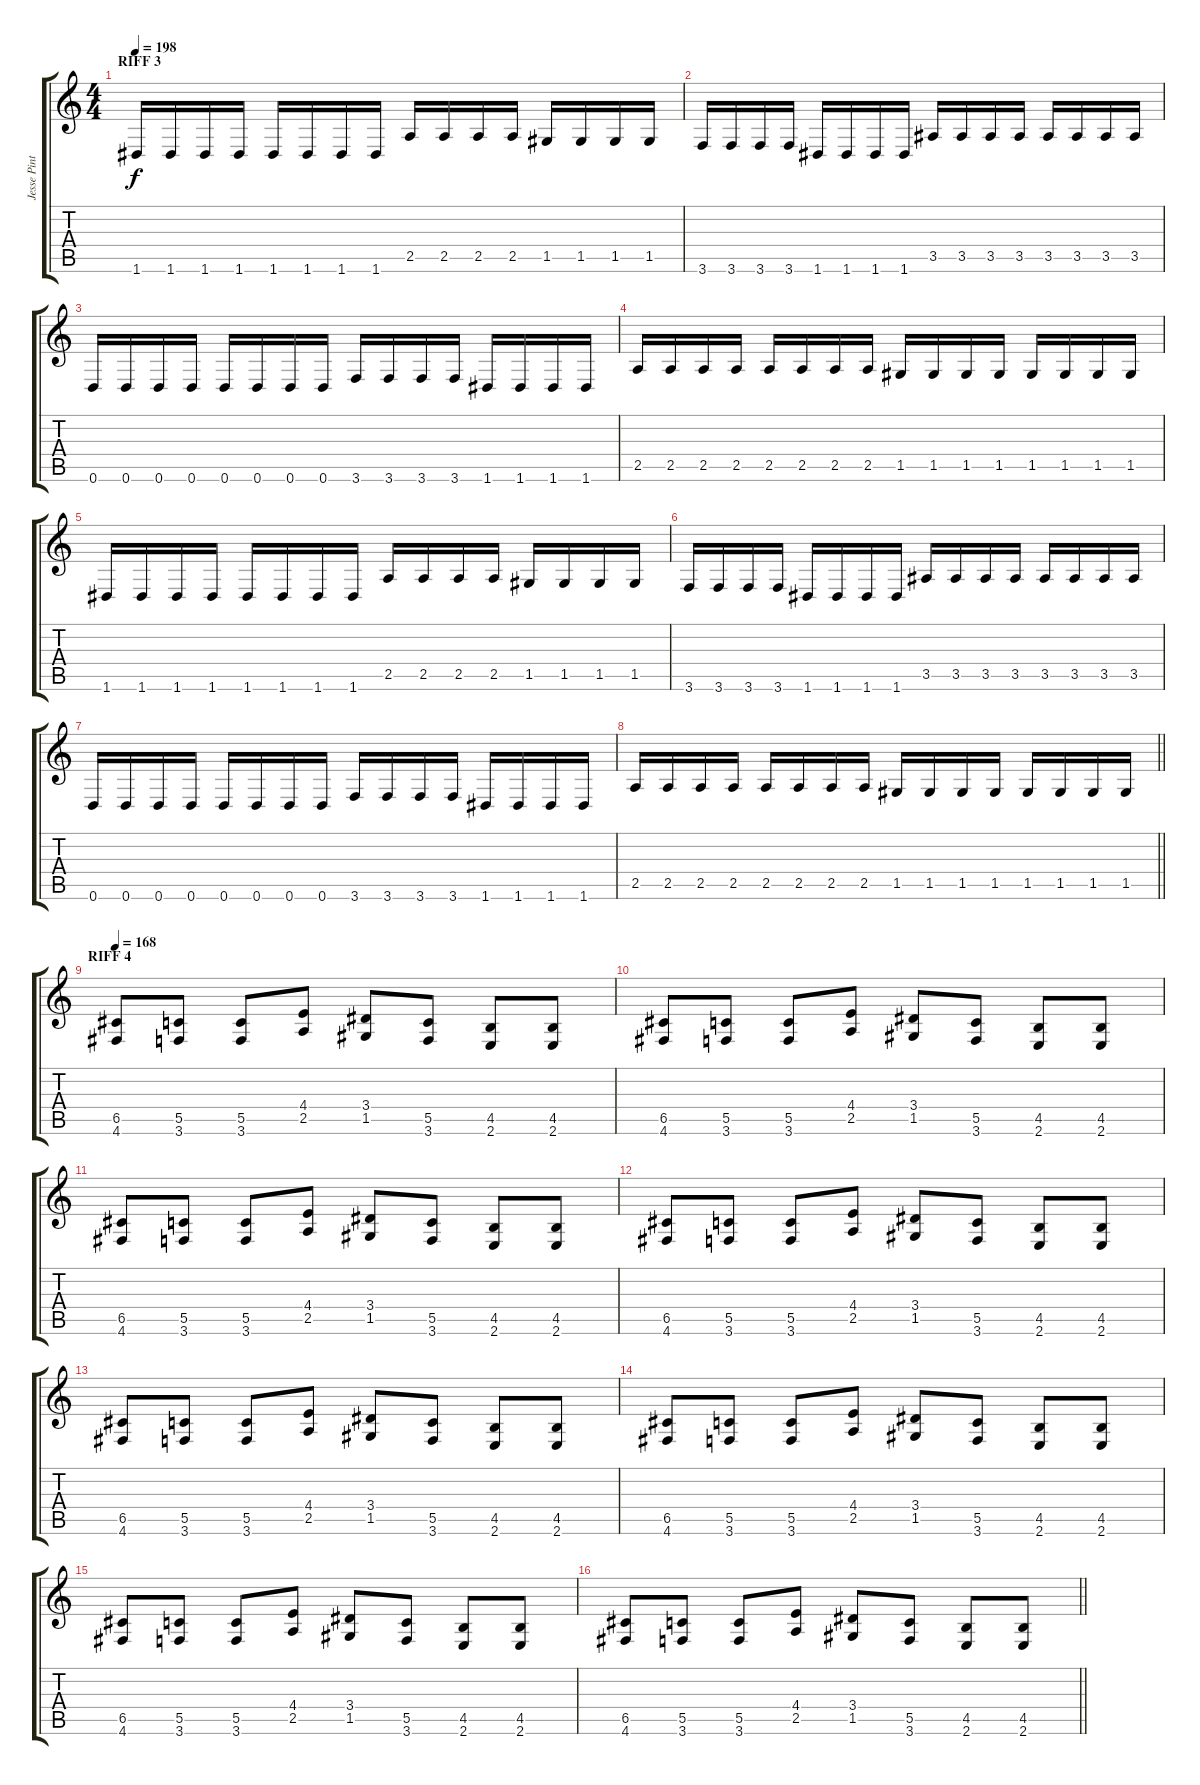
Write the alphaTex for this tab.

\track ("Jesse Pintado" "Jesse Pint") {instrument overdrivenguitar}
\staff {score tabs}
\tuning (D4 A3 F3 C3 G2 D2) {hide}
\ts (4 4)
\section ("" "RIFF 3")
\tempo 198
\clef g2
\ks c
1.6.16{dy f} 1.6.16 1.6.16 1.6.16 1.6.16 1.6.16 1.6.16 1.6.16 2.5.16 2.5.16 2.5.16 2.5.16 1.5.16 1.5.16 1.5.16 1.5.16 |
3.6.16 3.6.16 3.6.16 3.6.16 1.6.16 1.6.16 1.6.16 1.6.16 3.5.16 3.5.16 3.5.16 3.5.16 3.5.16 3.5.16 3.5.16 3.5.16 |
0.6.16 0.6.16 0.6.16 0.6.16 0.6.16 0.6.16 0.6.16 0.6.16 3.6.16 3.6.16 3.6.16 3.6.16 1.6.16 1.6.16 1.6.16 1.6.16 |
2.5.16 2.5.16 2.5.16 2.5.16 2.5.16 2.5.16 2.5.16 2.5.16 1.5.16 1.5.16 1.5.16 1.5.16 1.5.16 1.5.16 1.5.16 1.5.16 |
1.6.16 1.6.16 1.6.16 1.6.16 1.6.16 1.6.16 1.6.16 1.6.16 2.5.16 2.5.16 2.5.16 2.5.16 1.5.16 1.5.16 1.5.16 1.5.16 |
3.6.16 3.6.16 3.6.16 3.6.16 1.6.16 1.6.16 1.6.16 1.6.16 3.5.16 3.5.16 3.5.16 3.5.16 3.5.16 3.5.16 3.5.16 3.5.16 |
0.6.16 0.6.16 0.6.16 0.6.16 0.6.16 0.6.16 0.6.16 0.6.16 3.6.16 3.6.16 3.6.16 3.6.16 1.6.16 1.6.16 1.6.16 1.6.16 |
\barLineRight lightlight
2.5.16 2.5.16 2.5.16 2.5.16 2.5.16 2.5.16 2.5.16 2.5.16 1.5.16 1.5.16 1.5.16 1.5.16 1.5.16 1.5.16 1.5.16 1.5.16 |
\section ("" "RIFF 4")
\tempo 168
(6.5 4.6).8 (5.5 3.6).8 (5.5 3.6).8 (4.4 2.5).8 (3.4 1.5).8 (5.5 3.6).8 (4.5 2.6).8 (4.5 2.6).8 |
(6.5 4.6).8 (5.5 3.6).8 (5.5 3.6).8 (4.4 2.5).8 (3.4 1.5).8 (5.5 3.6).8 (4.5 2.6).8 (4.5 2.6).8 |
(6.5 4.6).8 (5.5 3.6).8 (5.5 3.6).8 (4.4 2.5).8 (3.4 1.5).8 (5.5 3.6).8 (4.5 2.6).8 (4.5 2.6).8 |
(6.5 4.6).8 (5.5 3.6).8 (5.5 3.6).8 (4.4 2.5).8 (3.4 1.5).8 (5.5 3.6).8 (4.5 2.6).8 (4.5 2.6).8 |
(6.5 4.6).8 (5.5 3.6).8 (5.5 3.6).8 (4.4 2.5).8 (3.4 1.5).8 (5.5 3.6).8 (4.5 2.6).8 (4.5 2.6).8 |
(6.5 4.6).8 (5.5 3.6).8 (5.5 3.6).8 (4.4 2.5).8 (3.4 1.5).8 (5.5 3.6).8 (4.5 2.6).8 (4.5 2.6).8 |
(6.5 4.6).8 (5.5 3.6).8 (5.5 3.6).8 (4.4 2.5).8 (3.4 1.5).8 (5.5 3.6).8 (4.5 2.6).8 (4.5 2.6).8 |
\barLineRight lightlight
(6.5 4.6).8 (5.5 3.6).8 (5.5 3.6).8 (4.4 2.5).8 (3.4 1.5).8 (5.5 3.6).8 (4.5 2.6).8 (4.5 2.6).8
